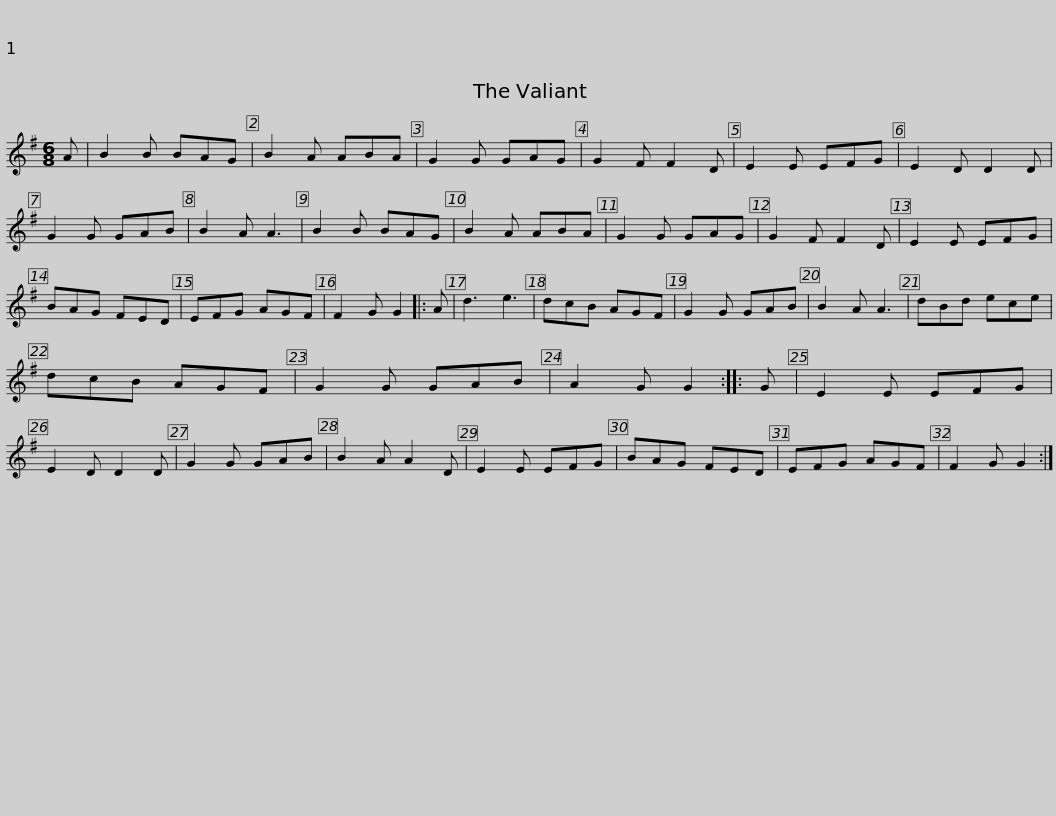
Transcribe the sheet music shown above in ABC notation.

X:1
L:1/8
M:6/8
I:linebreak $
K:G
V:1 treble
V:1
 A | B2 B BAG | B2 A ABA | G2 G GAG | G2 F F2 D | %5
 E2 E EFG | E2 D D2 D | G2 G GAB | B2 A A3 |$ B2 B BAG | %10
 B2 A ABA | G2 G GAG | G2 F F2 D | E2 E EFG | BAG FED | %15
 EFG AGF | F2 G G2 |: A |$ d3 e3 | dcB AGF | %20
 G2 G GAB | B2 A A3 | dBd ece | dcB AGF | G2 G GAB | %25
 A2 G G2 :: G |$ E2 E EFG | E2 D D2 D | G2 G GAB | %30
 B2 A A2 D | E2 E EFG | BAG FED | EFG AGF | F2 G G2 :| %35
